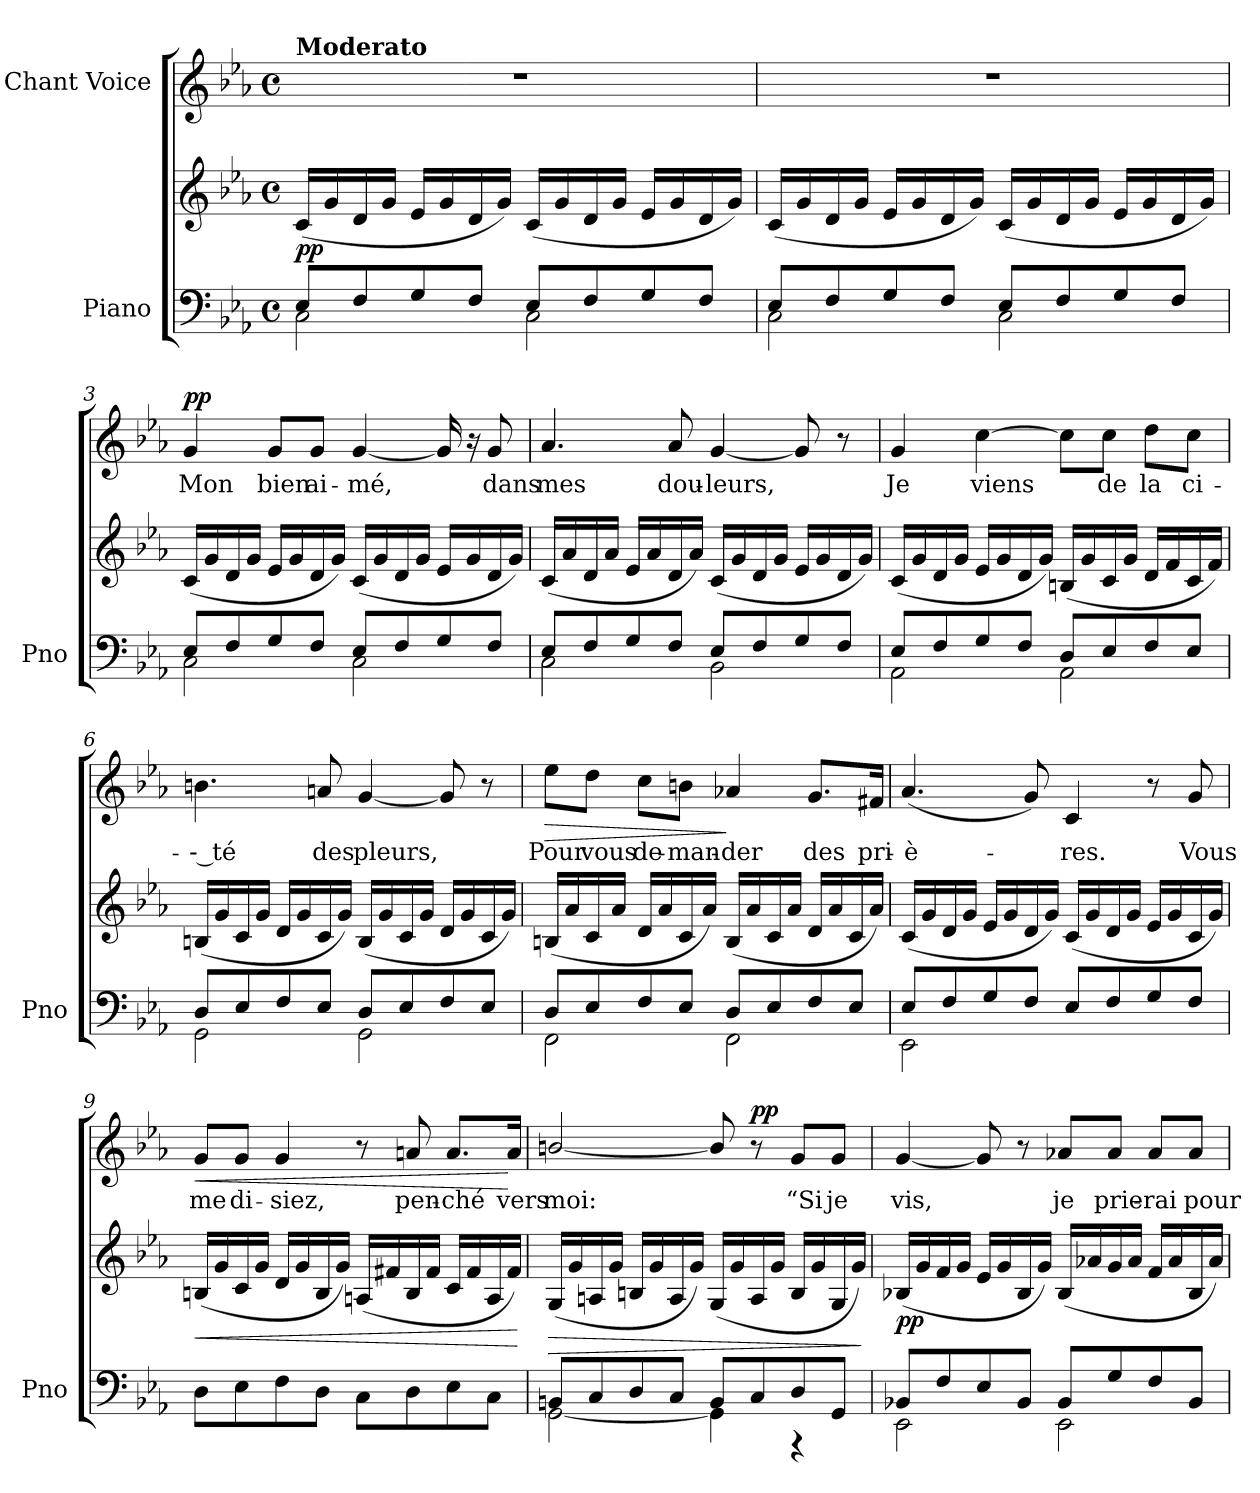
**kern	**kern	**dynam	**kern	**text	**dynam
*part2	*part2	*part2	*part1	*part1	*part1
*staff3	*staff2	*staff2/3	*staff1	*staff1	*staff1
*I"Piano	*	*	*I"Chant Voice	*	*
*I'Pno	*	*	*	*	*
*clefF4	*clefG2	*	*clefG2	*	*
*k[b-e-a-]	*k[b-e-a-]	*	*k[b-e-a-]	*	*
*M4/4	*M4/4	*	*M4/4	*	*
*met(c)	*met(c)	*	*met(c)	*	*
*MM84	*MM84	*	*MM84	*	*
=1	=1	=1	=1	=1	=1
*^	*	*	*	*	*
!	!	!	!	!LO:TX:a:B:t=Moderato	!	!
!	!	!	!LO:DY:b	!	!	!
8E-/L	2C\	(<16c/LL	pp	1r	.	.
.	.	16g/	.	.	.	.
8F/	.	16d/	.	.	.	.
.	.	16g/JJ	.	.	.	.
8G/	.	16e-/LL	.	.	.	.
.	.	16g/	.	.	.	.
8F/J	.	16d/	.	.	.	.
.	.	16g/JJ)	.	.	.	.
8E-/L	2C\	(<16c/LL	.	.	.	.
.	.	16g/	.	.	.	.
8F/	.	16d/	.	.	.	.
.	.	16g/JJ	.	.	.	.
8G/	.	16e-/LL	.	.	.	.
.	.	16g/	.	.	.	.
8F/J	.	16d/	.	.	.	.
.	.	16g/JJ)	.	.	.	.
=2	=2	=2	=2	=2	=2	=2
8E-/L	2C\	(<16c/LL	.	1r	.	.
.	.	16g/	.	.	.	.
8F/	.	16d/	.	.	.	.
.	.	16g/JJ	.	.	.	.
8G/	.	16e-/LL	.	.	.	.
.	.	16g/	.	.	.	.
8F/J	.	16d/	.	.	.	.
.	.	16g/JJ)	.	.	.	.
8E-/L	2C\	(<16c/LL	.	.	.	.
.	.	16g/	.	.	.	.
8F/	.	16d/	.	.	.	.
.	.	16g/JJ	.	.	.	.
8G/	.	16e-/LL	.	.	.	.
.	.	16g/	.	.	.	.
8F/J	.	16d/	.	.	.	.
.	.	16g/JJ)	.	.	.	.
!!LO:LB:g=z
=3	=3	=3	=3	=3	=3	=3
!	!	!	!	!	!LO:LY:b	!LO:DY:a
8E-/L	2C\	(<16c/LL	.	4g/	Mon	pp
.	.	16g/	.	.	.	.
8F/	.	16d/	.	.	.	.
.	.	16g/JJ	.	.	.	.
!	!	!	!	!	!LO:LY:b	!
8G/	.	16e-/LL	.	8g/L	bien	.
.	.	16g/	.	.	.	.
!	!	!	!	!	!LO:LY:b	!
8F/J	.	16d/	.	8g/J	ai-	.
.	.	16g/JJ)	.	.	.	.
!	!	!	!	!	!LO:LY:b	!
8E-/L	2C\	(<16c/LL	.	[4g/	-mé,	.
.	.	16g/	.	.	.	.
8F/	.	16d/	.	.	.	.
.	.	16g/JJ	.	.	.	.
8G/	.	16e-/LL	.	16g/]	.	.
.	.	16g/	.	16r	.	.
!	!	!	!	!	!LO:LY:b	!
8F/J	.	16d/	.	8g/	dans	.
.	.	16g/JJ)	.	.	.	.
=4	=4	=4	=4	=4	=4	=4
!	!	!	!	!	!LO:LY:b	!
8E-/L	2C\	(<16c/LL	.	4.a-/	mes	.
.	.	16a-/	.	.	.	.
8F/	.	16d/	.	.	.	.
.	.	16a-/JJ	.	.	.	.
8G/	.	16e-/LL	.	.	.	.
.	.	16a-/	.	.	.	.
!	!	!	!	!	!LO:LY:b	!
8F/J	.	16d/	.	8a-/	dou-	.
.	.	16a-/JJ)	.	.	.	.
!	!	!	!	!	!LO:LY:b	!
8E-/L	2BB-\	(<16c/LL	.	[4g/	-leurs,	.
.	.	16g/	.	.	.	.
8F/	.	16d/	.	.	.	.
.	.	16g/JJ	.	.	.	.
8G/	.	16e-/LL	.	8g/]	.	.
.	.	16g/	.	.	.	.
8F/J	.	16d/	.	8r	.	.
.	.	16g/JJ)	.	.	.	.
=5	=5	=5	=5	=5	=5	=5
!	!	!	!	!	!LO:LY:b	!
8E-/L	2AA-\	(<16c/LL	.	4g/	Je	.
.	.	16g/	.	.	.	.
8F/	.	16d/	.	.	.	.
.	.	16g/JJ	.	.	.	.
!	!	!	!	!	!LO:LY:b	!
8G/	.	16e-/LL	.	[4cc\	viens	.
.	.	16g/	.	.	.	.
8F/J	.	16d/	.	.	.	.
.	.	16g/JJ)	.	.	.	.
8D/L	2AA-\	(<16Bn/LL	.	8cc\L]	.	.
.	.	16g/	.	.	.	.
!	!	!	!	!	!LO:LY:b	!
8E-/	.	16c/	.	8cc\J	de	.
.	.	16g/JJ	.	.	.	.
!	!	!	!	!	!LO:LY:b	!
8F/	.	16d/LL	.	8dd\L	la	.
.	.	16f/	.	.	.	.
!	!	!	!	!	!LO:LY:b	!
8E-/J	.	16c/	.	8cc\J	ci-	.
.	.	16f/JJ)	.	.	.	.
!!LO:LB:g=z
=6	=6	=6	=6	=6	=6	=6
!	!	!	!	!	!LO:LY:b	!
8D/L	2GG\	(<16Bn/LL	.	4.bn\	-- té	.
.	.	16g/	.	.	.	.
8E-/	.	16c/	.	.	.	.
.	.	16g/JJ	.	.	.	.
8F/	.	16d/LL	.	.	.	.
.	.	16g/	.	.	.	.
!	!	!	!	!	!LO:LY:b	!
8E-/J	.	16c/	.	8an/	des	.
.	.	16g/JJ)	.	.	.	.
!	!	!	!	!	!LO:LY:b	!
8D/L	2GG\	(<16B/LL	.	[4g/	pleurs,	.
.	.	16g/	.	.	.	.
8E-/	.	16c/	.	.	.	.
.	.	16g/JJ	.	.	.	.
8F/	.	16d/LL	.	8g/]	.	.
.	.	16g/	.	.	.	.
8E-/J	.	16c/	.	8r	.	.
.	.	16g/JJ)	.	.	.	.
=7	=7	=7	=7	=7	=7	=7
!	!	!	!	!	!LO:LY:b	!LO:HP:b
8D/L	2FF\	(<16Bn/LL	.	8ee-\L	Pour	>
.	.	16a-/	.	.	.	.
!	!	!	!	!	!LO:LY:b	!
8E-/	.	16c/	.	8dd\J	vous	.
.	.	16a-/JJ	.	.	.	.
!	!	!	!	!	!LO:LY:b	!
8F/	.	16d/LL	.	8cc\L	de-	.
.	.	16a-/	.	.	.	.
!	!	!	!	!	!LO:LY:b	!
8E-/J	.	16c/	.	8bn\J	-man-	.
.	.	16a-/JJ)	.	.	.	.
!	!	!	!	!	!LO:LY:b	!
8D/L	2FF\	(<16B/LL	.	4a-X/	-der	]
.	.	16a-/	.	.	.	.
8E-/	.	16c/	.	.	.	.
.	.	16a-/JJ	.	.	.	.
!	!	!	!	!	!LO:LY:b	!
8F/	.	16d/LL	.	8.g/L	des	.
.	.	16a-/	.	.	.	.
8E-/J	.	16c/	.	.	.	.
!	!	!	!	!	!LO:LY:b	!
.	.	16a-/JJ)	.	16f#X/Jk	pri-	.
=8	=8	=8	=8	=8	=8	=8
!	!	!	!	!	!LO:LY:b	!
8E-/L	2EE-\	(<16c/LL	.	(<4.a-/	-è-	.
.	.	16g/	.	.	.	.
8F/	.	16d/	.	.	.	.
.	.	16g/JJ	.	.	.	.
8G/	.	16e-/LL	.	.	.	.
.	.	16g/	.	.	.	.
8F/J	.	16d/	.	8g/)	.	.
.	.	16g/JJ)	.	.	.	.
!	!	!	!	!	!LO:LY:b	!
8E-/L	2ryy	(<16c/LL	.	4c/	-res.	.
.	.	16g/	.	.	.	.
8F/	.	16d/	.	.	.	.
.	.	16g/JJ	.	.	.	.
8G/	.	16e-/LL	.	8r	.	.
.	.	16g/	.	.	.	.
!	!	!	!	!	!LO:LY:b	!
8F/J	.	16c/	.	8g/	Vous	.
.	.	16g/JJ)	.	.	.	.
*v	*v	*	*	*	*	*
!!LO:LB:g=z
=9	=9	=9	=9	=9	=9
!	!	!LO:HP:b	!	!LO:LY:b	!LO:HP:b
8D\L	(<16Bn/LL	<	8g/L	me	<
.	16g/	.	.	.	.
!	!	!	!	!LO:LY:b	!
8E-\	16c/	.	8g/J	di-	.
.	16g/JJ	.	.	.	.
!	!	!	!	!LO:LY:b	!
8F\	16d/LL	.	4g/	-siez,	.
.	16g/	.	.	.	.
8D\J	16B/	.	.	.	.
.	16g/JJ)	.	.	.	.
8C\L	(<16An/LL	.	8r	.	.
.	16f#X/	.	.	.	.
!	!	!	!	!LO:LY:b	!
8D\	16B/	.	8an/	pen-	.
.	16f#/JJ	.	.	.	.
!	!	!	!	!LO:LY:b	!
8E-\	16c/LL	.	8.a/L	-ché	.
.	16f#/	.	.	.	.
8C\J	16A/	.	.	.	.
!	!	!	!	!LO:LY:b	!
.	16f#/JJ)	.	16a/Jk	vers	[
.	.	[	.	.	.
=10	=10	=10	=10	=10	=10
*^	*	*	*	*	*
!	!	!	!LO:HP:b	!	!LO:LY:b	!
8BBn/L	[2GG\	(<16G/LL	>	[2bn/	moi:	.
.	.	16g/	.	.	.	.
8C/	.	16An/	.	.	.	.
.	.	16g/JJ	.	.	.	.
8D/	.	16Bn/LL	.	.	.	.
.	.	16g/	.	.	.	.
8C/J	.	16A/	.	.	.	.
.	.	16g/JJ)	.	.	.	.
8BB/L	4GG\]	(<16G/LL	.	8b/]	.	.
.	.	16g/	.	.	.	.
!	!	!	!	!	!	!LO:DY:a
8C/	.	16A/	.	8r	.	pp
.	.	16g/JJ	.	.	.	.
!	!	!	!	!	!LO:LY:b	!
8D/	4r	16B/LL	.	8g/L	“Si	.
.	.	16g/	.	.	.	.
!	!	!	!	!	!LO:LY:b	!
8GG/J	.	16G/	.	8g/J	je	.
.	.	16g/JJ)	.	.	.	.
*v	*v	*	*	*	*	*
.	.	]	.	.	.
=11	=11	=11	=11	=11	=11
*^	*	*	*	*	*
!	!	!	!LO:DY:b	!	!LO:LY:b	!
8BB-X/L	2EE-\	(<16B-X/LL	pp	[4g/	vis,	.
.	.	16g/	.	.	.	.
8F/	.	16f/	.	.	.	.
.	.	16g/JJ	.	.	.	.
8E-/	.	16e-/LL	.	8g/]	.	.
.	.	16g/	.	.	.	.
8BB-/J	.	16B-/	.	8r	.	.
.	.	16g/JJ)	.	.	.	.
!	!	!	!	!	!LO:LY:b	!
8BB-/L	2EE-\	(<16B-/LL	.	8a-X/L	je	.
.	.	16a-X/	.	.	.	.
!	!	!	!	!	!LO:LY:b	!
8G/	.	16g/	.	8a-/J	prie-	.
.	.	16a-/JJ	.	.	.	.
!	!	!	!	!	!LO:LY:b	!
8F/	.	16f/LL	.	8a-/L	-rai	.
.	.	16a-/	.	.	.	.
!	!	!	!	!	!LO:LY:b	!
8BB-/J	.	16B-/	.	8a-/J	pour	.
.	.	16a-/JJ)	.	.	.	.
*v	*v	*	*	*	*	*
=	=	=	=	=	=
*-	*-	*-	*-	*-	*-
